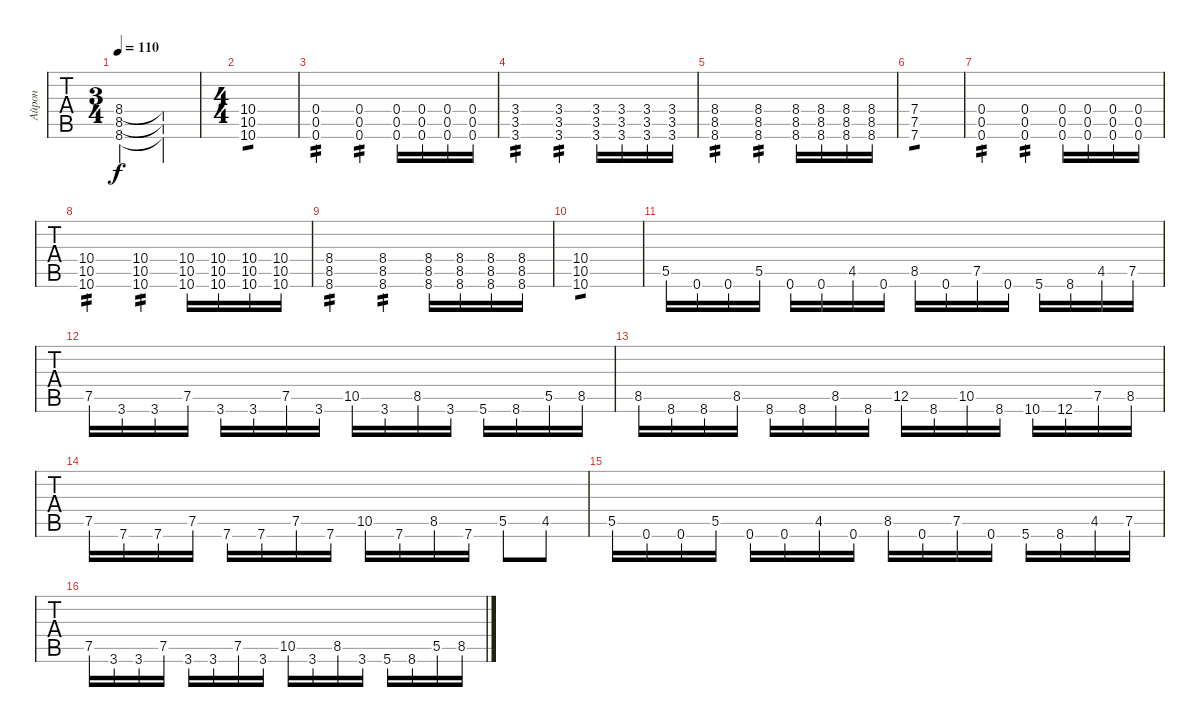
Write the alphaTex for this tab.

\track ("Айрон" "Айрон") {instrument distortionguitar}
\staff {tabs}
\tuning (Eb4 Bb3 Gb3 Db3 Ab2 Db2) {hide}
\ts (3 4)
\tempo 110
\clef g2
\ks c
(8.4 8.5 8.6).2{dy f} (8.4{t} 8.5{t} 8.6{t}).4 |
\ts (4 4)
(10.4 10.5 10.6).1{tp 1} |
(0.4 0.5 0.6).2{tp 2} (0.4 0.5 0.6).4{tp 2} (0.4 0.5 0.6).16 (0.4 0.5 0.6).16 (0.4 0.5 0.6).16 (0.4 0.5 0.6).16 |
(3.4 3.5 3.6).2{tp 2} (3.4 3.5 3.6).4{tp 2} (3.4 3.5 3.6).16 (3.4 3.5 3.6).16 (3.4 3.5 3.6).16 (3.4 3.5 3.6).16 |
(8.4 8.5 8.6).2{tp 2} (8.4 8.5 8.6).4{tp 2} (8.4 8.5 8.6).16 (8.4 8.5 8.6).16 (8.4 8.5 8.6).16 (8.4 8.5 8.6).16 |
(7.4 7.5 7.6).1{tp 1} |
(0.4 0.5 0.6).2{tp 2} (0.4 0.5 0.6).4{tp 2} (0.4 0.5 0.6).16 (0.4 0.5 0.6).16 (0.4 0.5 0.6).16 (0.4 0.5 0.6).16 |
(10.4 10.5 10.6).2{tp 2} (10.4 10.5 10.6).4{tp 2} (10.4 10.5 10.6).16 (10.4 10.5 10.6).16 (10.4 10.5 10.6).16 (10.4 10.5 10.6).16 |
(8.4 8.5 8.6).2{tp 2} (8.4 8.5 8.6).4{tp 2} (8.4 8.5 8.6).16 (8.4 8.5 8.6).16 (8.4 8.5 8.6).16 (8.4 8.5 8.6).16 |
(10.4 10.5 10.6).1{tp 1} |
5.5.16 0.6.16 0.6.16 5.5.16 0.6.16 0.6.16 4.5.16 0.6.16 8.5.16 0.6.16 7.5.16 0.6.16 5.6.16 8.6.16 4.5.16 7.5.16 |
7.5.16 3.6.16 3.6.16 7.5.16 3.6.16 3.6.16 7.5.16 3.6.16 10.5.16 3.6.16 8.5.16 3.6.16 5.6.16 8.6.16 5.5.16 8.5.16 |
8.5.16 8.6.16 8.6.16 8.5.16 8.6.16 8.6.16 8.5.16 8.6.16 12.5.16 8.6.16 10.5.16 8.6.16 10.6.16 12.6.16 7.5.16 8.5.16 |
7.5.16 7.6.16 7.6.16 7.5.16 7.6.16 7.6.16 7.5.16 7.6.16 10.5.16 7.6.16 8.5.16 7.6.16 5.5.8 4.5.8 |
5.5.16 0.6.16 0.6.16 5.5.16 0.6.16 0.6.16 4.5.16 0.6.16 8.5.16 0.6.16 7.5.16 0.6.16 5.6.16 8.6.16 4.5.16 7.5.16 |
7.5.16 3.6.16 3.6.16 7.5.16 3.6.16 3.6.16 7.5.16 3.6.16 10.5.16 3.6.16 8.5.16 3.6.16 5.6.16 8.6.16 5.5.16 8.5.16
